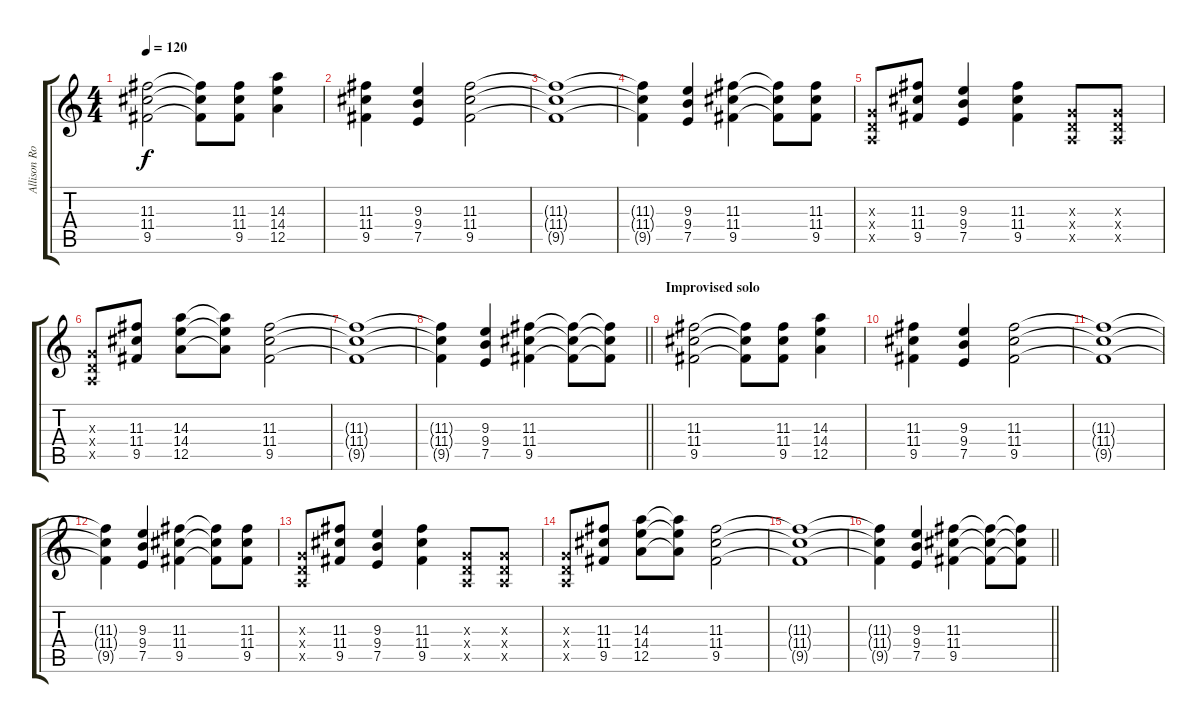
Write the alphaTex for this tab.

\track ("Allison Robertson (Rythm)" "Allison Ro") {instrument overdrivenguitar}
\staff {score tabs}
\tuning (E4 B3 G3 D3 A2 E2) {hide}
\ts (4 4)
\tempo 120
\clef g2
\ks c
(11.3 11.4 9.5).2{dy f} (11.3{t} 11.4{t} 9.5{t}).8 (11.3 11.4 9.5).8 (14.3 14.4 12.5).4 |
(11.3 11.4 9.5).4 (9.3 9.4 7.5).4 (11.3 11.4 9.5).2 |
(11.3{t} 11.4{t} 9.5{t}).1 |
(11.3{t} 11.4{t} 9.5{t}).4 (9.3 9.4 7.5).4 (11.3 11.4 9.5).4 (11.3{t} 11.4{t} 9.5{t}).8 (11.3 11.4 9.5).8 |
(0.3{x} 0.4{x} 0.5{x}).8 (11.3 11.4 9.5).8 (9.3 9.4 7.5).4 (11.3 11.4 9.5).4 (0.3{x} 0.4{x} 0.5{x}).8 (0.3{x} 0.4{x} 0.5{x}).8 |
(0.3{x} 0.4{x} 0.5{x}).8 (11.3 11.4 9.5).8 (14.3 14.4 12.5).8 (14.3{t} 14.4{t} 12.5{t}).8 (11.3 11.4 9.5).2 |
(11.3{t} 11.4{t} 9.5{t}).1 |
\barLineRight lightlight
(11.3{t} 11.4{t} 9.5{t}).4 (9.3 9.4 7.5).4 (11.3 11.4 9.5).4 (11.3{t} 11.4{t} 9.5{t}).8 (11.3{t} 11.4{t} 9.5{t}).8 |
\section ("" "Improvised solo")
(11.3 11.4 9.5).2 (11.3{t} 11.4{t} 9.5{t}).8 (11.3 11.4 9.5).8 (14.3 14.4 12.5).4 |
(11.3 11.4 9.5).4 (9.3 9.4 7.5).4 (11.3 11.4 9.5).2 |
(11.3{t} 11.4{t} 9.5{t}).1 |
(11.3{t} 11.4{t} 9.5{t}).4 (9.3 9.4 7.5).4 (11.3 11.4 9.5).4 (11.3{t} 11.4{t} 9.5{t}).8 (11.3 11.4 9.5).8 |
(0.3{x} 0.4{x} 0.5{x}).8 (11.3 11.4 9.5).8 (9.3 9.4 7.5).4 (11.3 11.4 9.5).4 (0.3{x} 0.4{x} 0.5{x}).8 (0.3{x} 0.4{x} 0.5{x}).8 |
(0.3{x} 0.4{x} 0.5{x}).8 (11.3 11.4 9.5).8 (14.3 14.4 12.5).8 (14.3{t} 14.4{t} 12.5{t}).8 (11.3 11.4 9.5).2 |
(11.3{t} 11.4{t} 9.5{t}).1 |
\barLineRight lightlight
(11.3{t} 11.4{t} 9.5{t}).4 (9.3 9.4 7.5).4 (11.3 11.4 9.5).4 (11.3{t} 11.4{t} 9.5{t}).8 (11.3{t} 11.4{t} 9.5{t}).8
